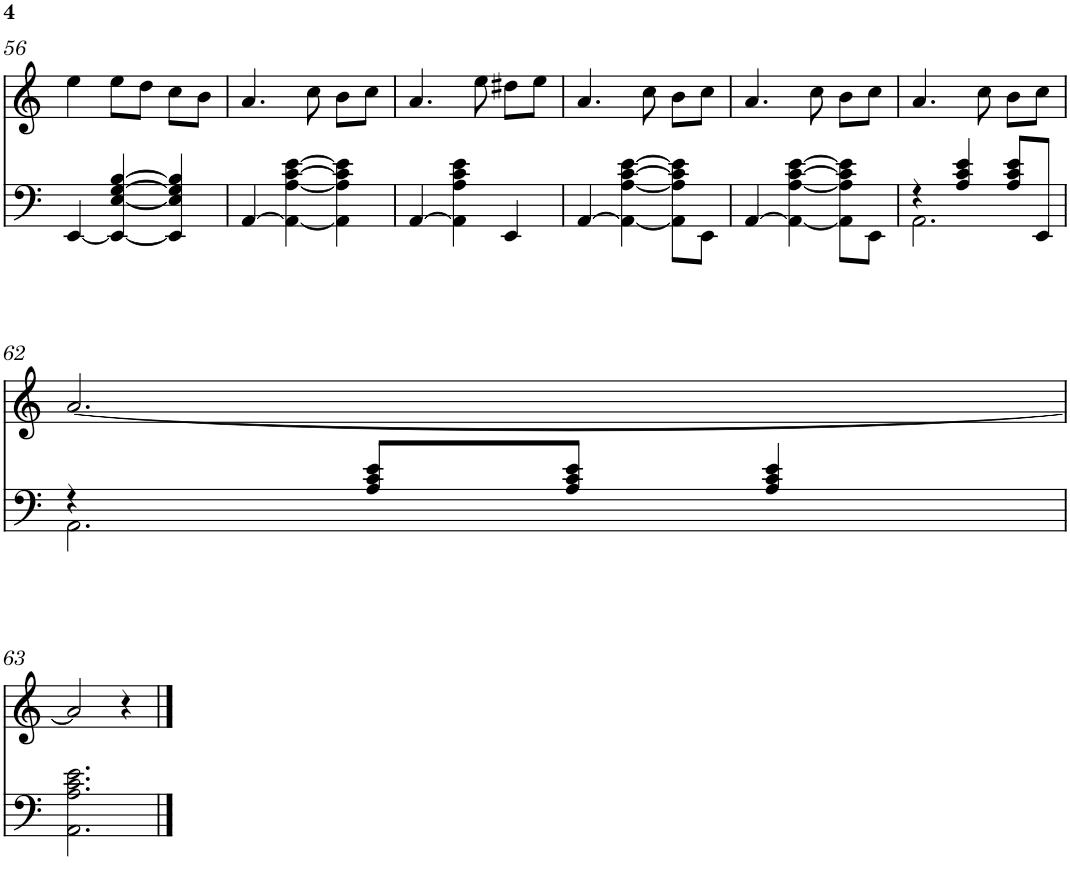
**kern	**kern
*part2	*part1
*staff2	*staff1
*I"Acordió	*I"Gralla
!!LO:PB:g=z
*clefF4	*clefG2
*k[]	*k[]
*M3/4	*M3/4
=56	=56
[4EE/	4ee\
4EE/_ [4E/ [4G/ [4B/	8ee\L
.	8dd\J
4EE/] 4E/] 4G/] 4B/]	8cc\L
.	8b\J
=57	=57
[4AA/	4.a/
4AA\_ [4A\ [4c\ [4e\	.
.	8cc\
4AA\] 4A\] 4c\] 4e\]	8b\L
.	8cc\J
=58	=58
[4AA/	4.a/
4AA\] 4A\ 4c\ 4e\	.
.	8ee\
4EE/	8dd#X\L
.	8ee\J
=59	=59
[4AA/	4.a/
4AA\_ [4A\ [4c\ [4e\	.
.	8cc\
8AA\] 8A\] 8c\] 8e\]L	8b\L
8EE\J	8cc\J
=60	=60
[4AA/	4.a/
4AA\_ [4A\ [4c\ [4e\	.
.	8cc\
8AA\] 8A\] 8c\] 8e\]L	8b\L
8EE\J	8cc\J
=61	=61
*^	*
4r	2.AA\	4.a/
4A/ 4c/ 4e/	.	.
.	.	8cc\
8A/ 8c/ 8e/L	.	8b\L
8EE/J	.	8cc\J
!!LO:LB:g=z
=62	=62	=62
4r	2.AA\	[2.a/
8A/ 8c/ 8e/L	.	.
8A/ 8c/ 8e/J	.	.
4A/ 4c/ 4e/	.	.
*v	*v	*
!!LO:LB:g=z
=63	=63
2.AA\ 2.A\ 2.c\ 2.e\	2a/]
.	4r
==	==
*-	*-
